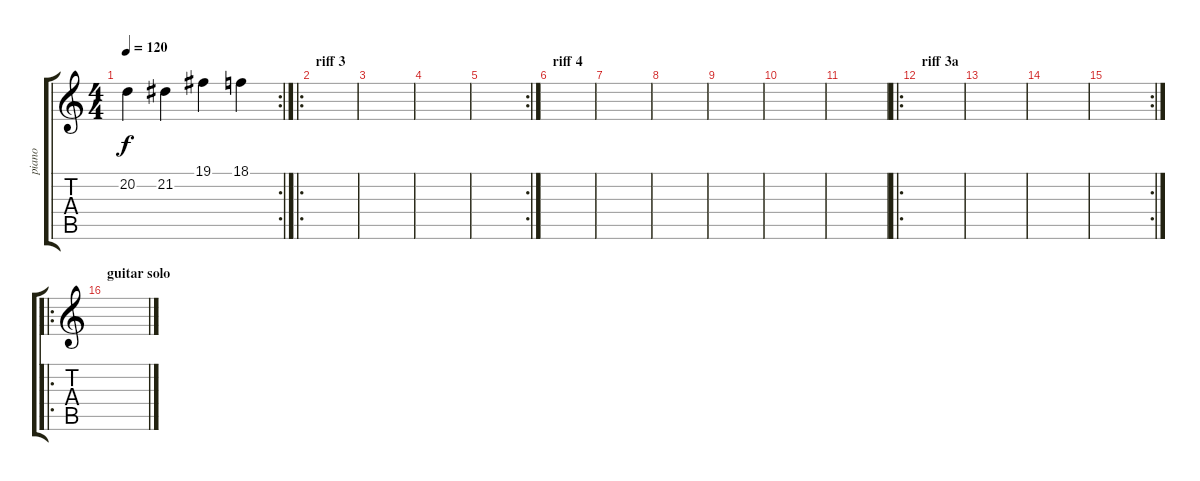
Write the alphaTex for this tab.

\track ("piano" "piano") {instrument electricgrandpiano}
\staff {score tabs}
\tuning (B3 Gb3 D3 A2 E2 B1) {hide}
\rc 2
\ts (4 4)
\tempo 120
\clef g2
\ks c
20.2.4{dy f} 21.2.4 19.1.4 18.1.4 |
\ro
\section ("" "riff 3")
|
|
|
\rc 2
|
\section ("" "riff 4")
|
|
|
|
|
|
\ro
\section ("" "riff 3a")
|
|
|
\rc 2
|
\ro
\section ("" "guitar solo")
